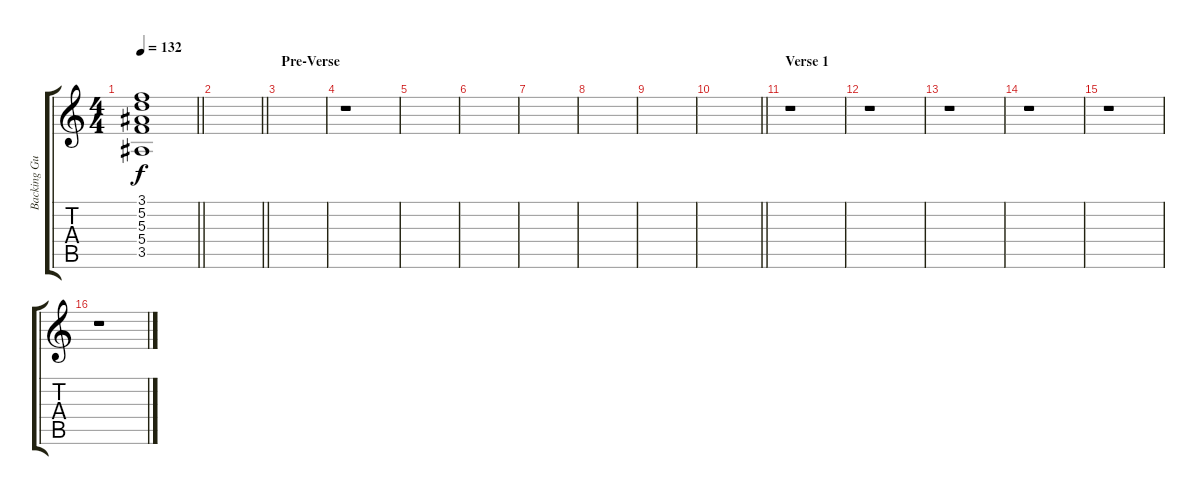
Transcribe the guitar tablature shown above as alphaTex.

\track ("Backing Guitar / Solo" "Backing Gu") {instrument acousticguitarsteel}
\staff {score tabs}
\tuning (D4 A3 F3 C3 G2 C2) {hide}
\ts (4 4)
\tempo 132
\clef g2
\barLineRight lightlight
\ks c
(3.1 5.2 5.3 5.4 3.5).1{dy f} |
\barLineRight lightlight
|
\section ("" "Pre-Verse")
|
r.1 |
|
|
|
|
|
\barLineRight lightlight
|
\section ("" "Verse 1")
r.1 |
r.1 |
r.1 |
r.1 |
r.1 |
r.1
